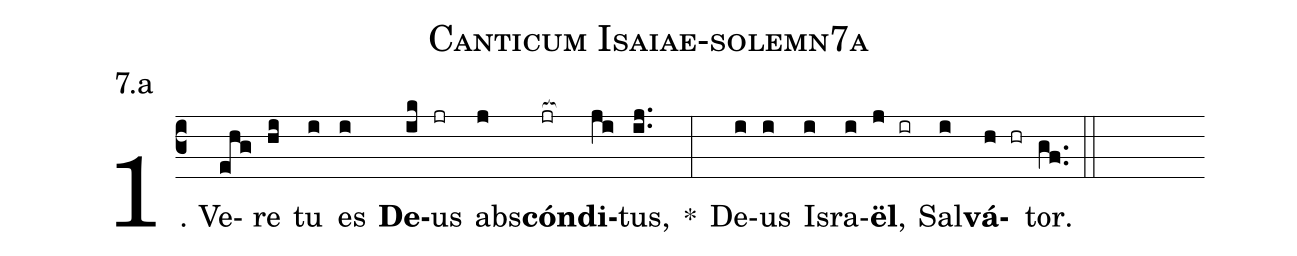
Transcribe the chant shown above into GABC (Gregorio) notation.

name: Canticum Isaiae-solemn7a;
annotation: 7.a;
%%
(c3)1. Ve(ehg)re(hi) tu(i) es(i) <b>De</b>(ik)us(jr) abs(j)<b>cón</b>(jr[ocb:1{])<b>di</b>(ji[ocb:0}])tus,(ij..) *(:) De(i)us(i) Is(i)ra(i)<b>ël</b>,(j ir) Sal(i)<b>vá</b>(h hr)tor.(gf..) (::)
